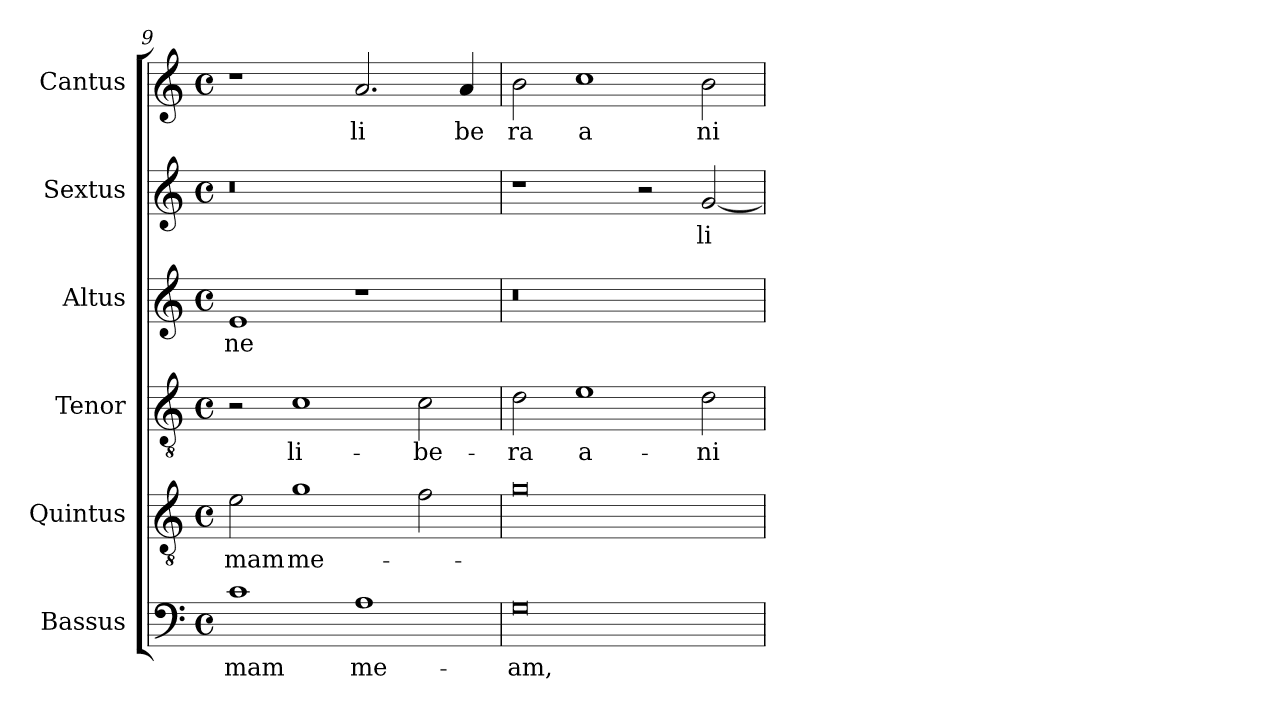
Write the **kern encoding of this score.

**kern	**text	**kern	**text	**kern	**text	**kern	**text	**kern	**text	**kern	**text
*part6	*part6	*part5	*part5	*part4	*part4	*part3	*part3	*part2	*part2	*part1	*part1
*staff6	*staff6	*staff5	*staff5	*staff4	*staff4	*staff3	*staff3	*staff2	*staff2	*staff1	*staff1
*I"Bassus	*	*I"Quintus	*	*I"Tenor	*	*I"Altus	*	*I"Sextus	*	*I"Cantus	*
*clefF4	*	*clefGv2	*	*clefGv2	*	*clefG2	*	*clefG2	*	*clefG2	*
*M4/4	*	*M4/4	*	*M4/4	*	*M4/4	*	*M4/4	*	*M4/4	*
*met(c)	*	*met(c)	*	*met(c)	*	*met(c)	*	*met(c)	*	*met(c)	*
=9	=9	=9	=9	=9	=9	=9	=9	=9	=9	=9	=9
!	!LO:LY:b:cj	!	!LO:LY:b:cj	!	!	!	!LO:LY:b:cj	!	!	!	!
1c	-mam	2e\	-mam	2r	.	1e	ne	0r	.	1r	.
!	!	!	!LO:LY:b:cj	!	!LO:LY:b:cj	!	!	!	!	!	!
.	.	1g	me-	1c	li-	.	.	.	.	.	.
!	!LO:LY:b:cj	!	!	!	!	!	!	!	!	!	!LO:LY:b:cj
1A	me-	.	.	.	.	1r	.	.	.	2.a/	li
!	!	!	!	!	!LO:LY:b:cj	!	!	!	!	!	!
.	.	2f\	.	2c\	-be-	.	.	.	.	.	.
!	!	!	!	!	!	!	!	!	!	!	!LO:LY:b:cj
.	.	.	.	.	.	.	.	.	.	4a/	be
=10	=10	=10	=10	=10	=10	=10	=10	=10	=10	=10	=10
!	!LO:LY:b:cj	!	!	!	!LO:LY:b:cj	!	!	!	!	!	!LO:LY:b:cj
0G	-am,	0g	.	2d\	-ra	0r	.	1r	.	2b\	ra
!	!	!	!	!	!LO:LY:b:cj	!	!	!	!	!	!LO:LY:b:cj
.	.	.	.	1e	a-	.	.	.	.	1cc	a
.	.	.	.	.	.	.	.	2r	.	.	.
!	!	!	!	!	!LO:LY:b:cj	!	!	!	!LO:LY:b:cj	!	!LO:LY:b:cj
.	.	.	.	2d\	-ni-	.	.	[<2g/	li	2b\	ni
=	=	=	=	=	=	=	=	=	=	=	=
*-	*-	*-	*-	*-	*-	*-	*-	*-	*-	*-	*-
